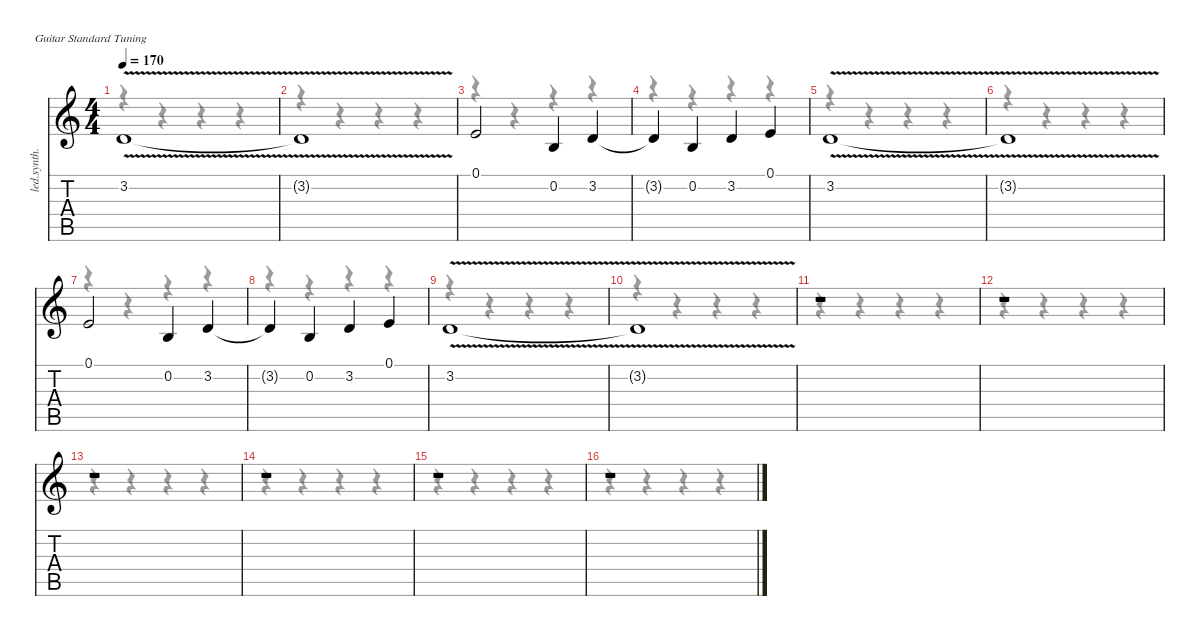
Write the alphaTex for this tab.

\defaultSystemsLayout 4
\hideDynamics
\bracketExtendMode nobrackets
\otherSystemsTrackNameOrientation horizontal
\track ("Piano" "led.synth.") {instrument lead5charang}
\staff {score tabs}
\tuning (E4 B3 G3 D3 A2 E2)
\voice
\ts (4 4)
\tempo 170
\clef g2
\ks c
3.2{v}.1{dy f beam Up} |
3.2{v t}.1{beam Up} |
0.1.2{beam Up} 0.2.4{beam Up} 3.2.4{beam Up} |
3.2{t}.4{beam Up} 0.2.4{beam Up} 3.2.4{beam Up} 0.1.4{beam Up} |
3.2{v}.1{beam Up} |
3.2{v t}.1{beam Up} |
0.1.2{beam Up} 0.2.4{beam Up} 3.2.4{beam Up} |
3.2{t}.4{beam Up} 0.2.4{beam Up} 3.2.4{beam Up} 0.1.4{beam Up} |
3.2{v}.1{beam Up} |
3.2{v t}.1{beam Up} |
r.1{beam Up} |
r.1{beam Up} |
r.1{beam Up} |
r.1{beam Up} |
r.1{beam Up} |
r.1{beam Up}
\voice
\clef g2
\ottava regular
\simile none
\ks c
r.4{dy mf beam Down} r.4{beam Down} r.4{beam Down} r.4{beam Down} |
r.4{beam Down} r.4{beam Down} r.4{beam Down} r.4{beam Down} |
r.4{beam Down} r.4{beam Down} r.4{beam Down} r.4{beam Down} |
r.4{beam Down} r.4{beam Down} r.4{beam Down} r.4{beam Down} |
r.4{beam Down} r.4{beam Down} r.4{beam Down} r.4{beam Down} |
r.4{beam Down} r.4{beam Down} r.4{beam Down} r.4{beam Down} |
r.4{beam Down} r.4{beam Down} r.4{beam Down} r.4{beam Down} |
r.4{beam Down} r.4{beam Down} r.4{beam Down} r.4{beam Down} |
r.4{beam Down} r.4{beam Down} r.4{beam Down} r.4{beam Down} |
r.4{beam Down} r.4{beam Down} r.4{beam Down} r.4{beam Down} |
r.4{beam Down} r.4{beam Down} r.4{beam Down} r.4{beam Down} |
r.4{beam Down} r.4{beam Down} r.4{beam Down} r.4{beam Down} |
r.4{beam Down} r.4{beam Down} r.4{beam Down} r.4{beam Down} |
r.4{beam Down} r.4{beam Down} r.4{beam Down} r.4{beam Down} |
r.4{beam Down} r.4{beam Down} r.4{beam Down} r.4{beam Down} |
r.4{beam Down} r.4{beam Down} r.4{beam Down} r.4{beam Down}
